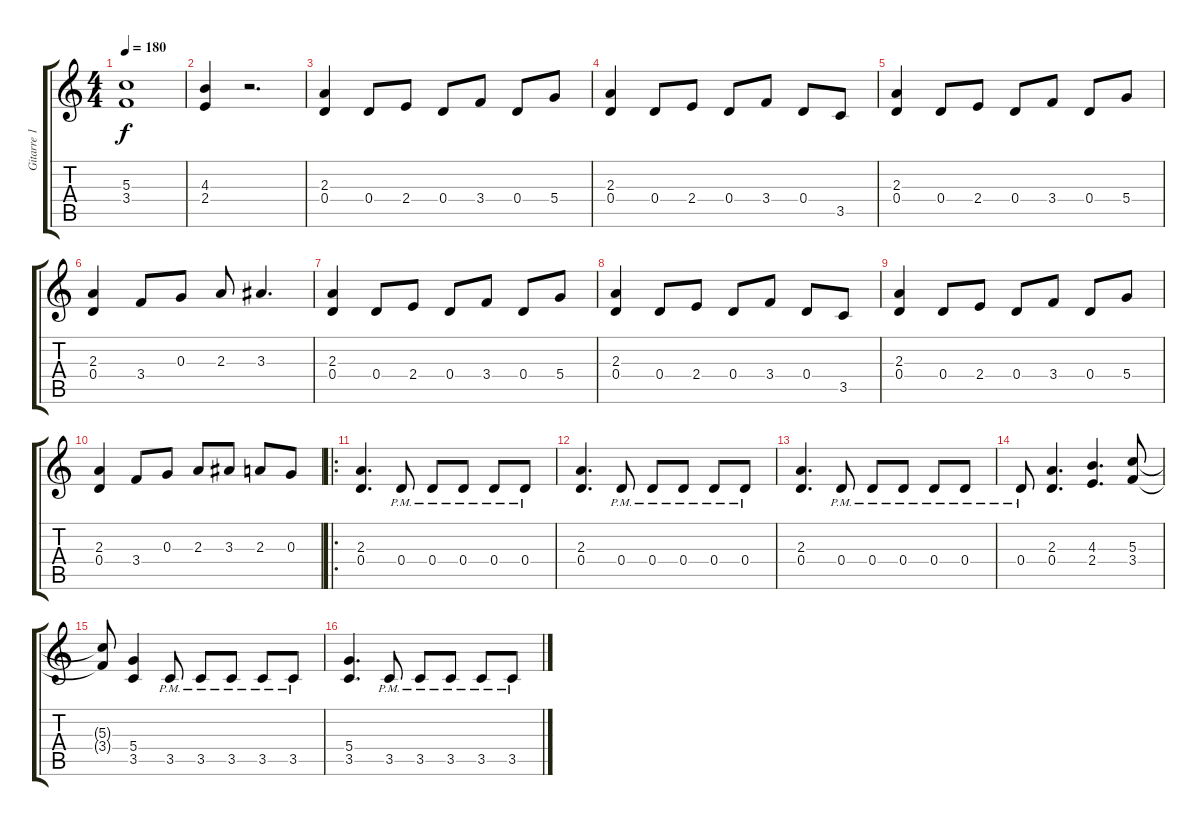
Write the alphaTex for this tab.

\track ("Gitarre 1" "Gitarre 1") {instrument distortionguitar}
\staff {score tabs}
\tuning (E4 B3 G3 D3 A2 E2) {hide}
\ts (4 4)
\tempo 180
\clef g2
\ks c
(5.3 3.4).1{dy f} |
(4.3 2.4).4 r.2{d} |
(2.3 0.4).4 0.4.8 2.4.8 0.4.8 3.4.8 0.4.8 5.4.8 |
(2.3 0.4).4 0.4.8 2.4.8 0.4.8 3.4.8 0.4.8 3.5.8 |
(2.3 0.4).4 0.4.8 2.4.8 0.4.8 3.4.8 0.4.8 5.4.8 |
(2.3 0.4).4 3.4.8 0.3.8 2.3.8 3.3.4{d} |
(2.3 0.4).4 0.4.8 2.4.8 0.4.8 3.4.8 0.4.8 5.4.8 |
(2.3 0.4).4 0.4.8 2.4.8 0.4.8 3.4.8 0.4.8 3.5.8 |
(2.3 0.4).4 0.4.8 2.4.8 0.4.8 3.4.8 0.4.8 5.4.8 |
(2.3 0.4).4 3.4.8 0.3.8 2.3.8 3.3.8 2.3.8 0.3.8 |
\ro
(2.3 0.4).4{d} 0.4{pm}.8 0.4{pm}.8 0.4{pm}.8 0.4{pm}.8 0.4{pm}.8 |
(2.3 0.4).4{d} 0.4{pm}.8 0.4{pm}.8 0.4{pm}.8 0.4{pm}.8 0.4{pm}.8 |
(2.3 0.4).4{d} 0.4{pm}.8 0.4{pm}.8 0.4{pm}.8 0.4{pm}.8 0.4{pm}.8 |
0.4{pm}.8 (2.3 0.4).4{d} (4.3 2.4).4{d} (5.3 3.4).8 |
(5.3{t} 3.4{t}).8 (5.4 3.5).4 3.5{pm}.8 3.5{pm}.8 3.5{pm}.8 3.5{pm}.8 3.5{pm}.8 |
(5.4 3.5).4{d} 3.5{pm}.8 3.5{pm}.8 3.5{pm}.8 3.5{pm}.8 3.5{pm}.8
